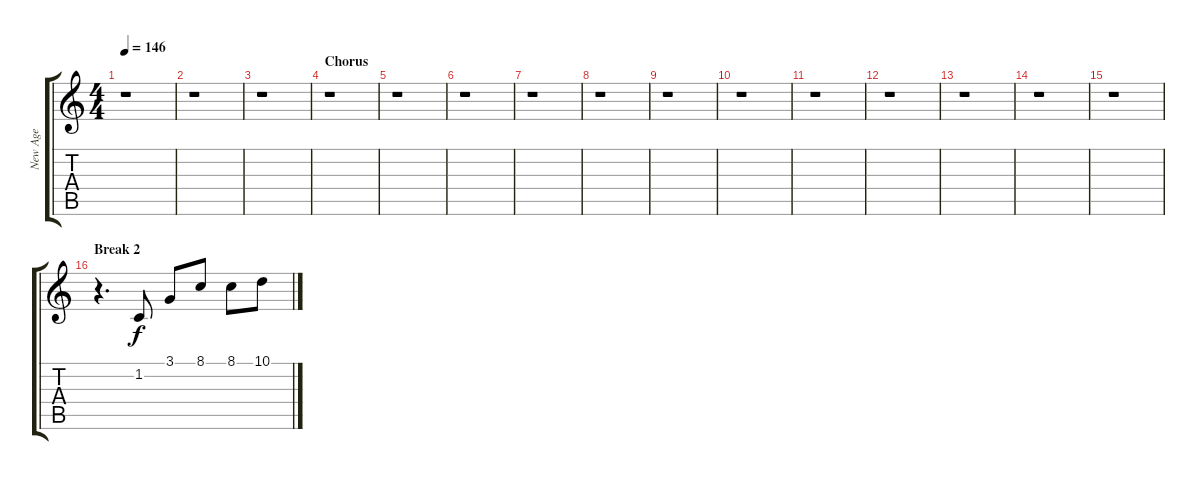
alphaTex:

\track ("New Age" "New Age") {instrument synthstrings1}
\staff {score tabs}
\tuning (E4 B3 G3 D3 A2 E2) {hide}
\ts (4 4)
\tempo 146
\clef g2
\ks c
r.1{dy f} |
r.1 |
r.1 |
\section ("" "Chorus")
r.1 |
r.1 |
r.1 |
r.1 |
r.1 |
r.1 |
r.1 |
r.1 |
r.1 |
r.1 |
r.1 |
r.1 |
\section ("" "Break 2")
r.4{d volume 13} 1.2.8 3.1.8 8.1.8 8.1.8 10.1.8
